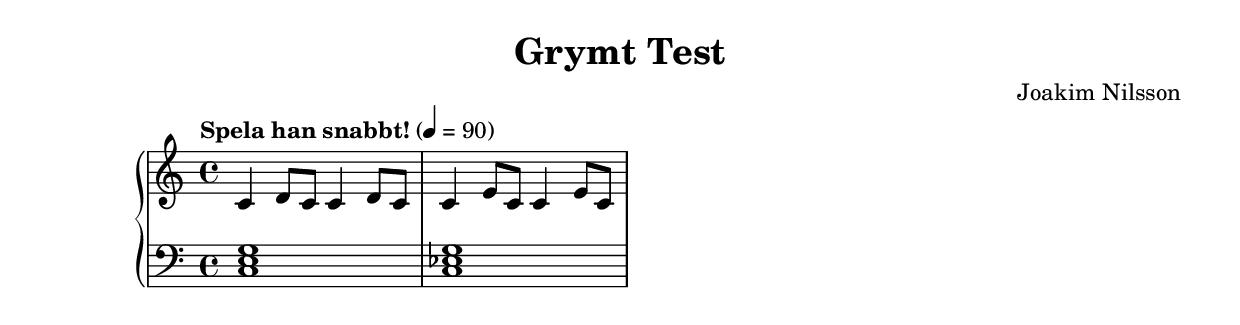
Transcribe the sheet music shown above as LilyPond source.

\version "2.18.2"

\header {
	title    = "Grymt Test"
	composer = "Joakim Nilsson"
}

leverHappyCreepy = 100
x = d8
y = #(define-music-function (parser location note) (ly:music?)
	(if (> leverHappyCreepy 50)
		#{ $note #} ; Add sly
		#{ $note #}
	)
)

treble = \new Staff {
	\tempo "Spela han snabbt!" 4 = 90
	\time 4/4
	\key c \major

	\relative c' {
		\set midiInstrument = #"acoustic grand"
		\clef "treble"
		c4 \x c8 c4 \x c8 |
		c4 \y e8 c8 c4 e8 c8 |
	}
}

bass = \new Staff {
	\set midiInstrument = #"french horn"
	\clef "bass"
	\key c \major

	\relative c {
		<c e   g>1 |
		<c ees g>1 |
	}
}

\score {
	\new PianoStaff <<
		\treble
		\bass
	>>

	\layout {}
	\midi {
		\context {
			\Staff
			\remove "Staff_performer"
		}
		\context {
			\Voice
			\consists "Staff_performer"
		}
	}
}

